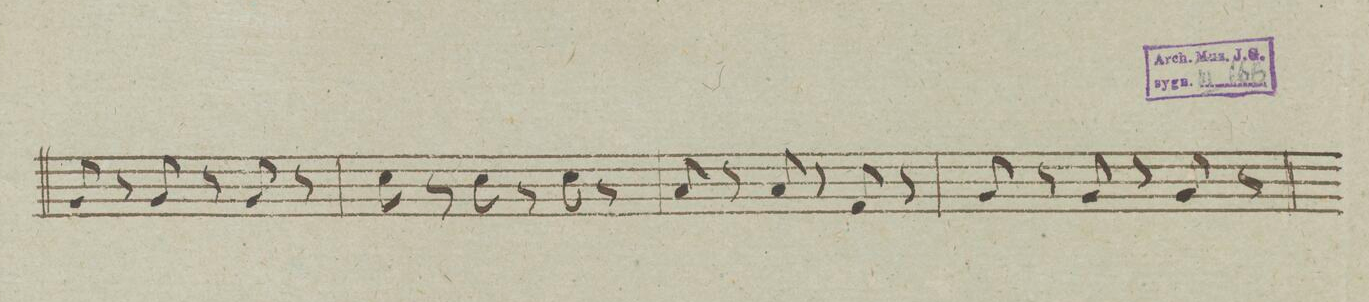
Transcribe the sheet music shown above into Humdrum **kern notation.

**kern	**dynam
*I"Basso	*
*clefF4	*
*k[b-e-a-]	*
*M3/4	*
8BB-/	.
8r	.
8BB-/	.
8r	.
8BB-/	.
8r	.
=58	=58
8E-\	.
8r	.
8E-\	.
8r	.
8E-\	.
8r	.
=59	=59
8C/	.
8r	.
8C/	.
8r	.
8AA-/	.
8r	.
=60	=60
8BB-/	.
8r	.
8BB-/	.
8r	.
8BB-/	.
8r	.
=61	=61
*-	*-
